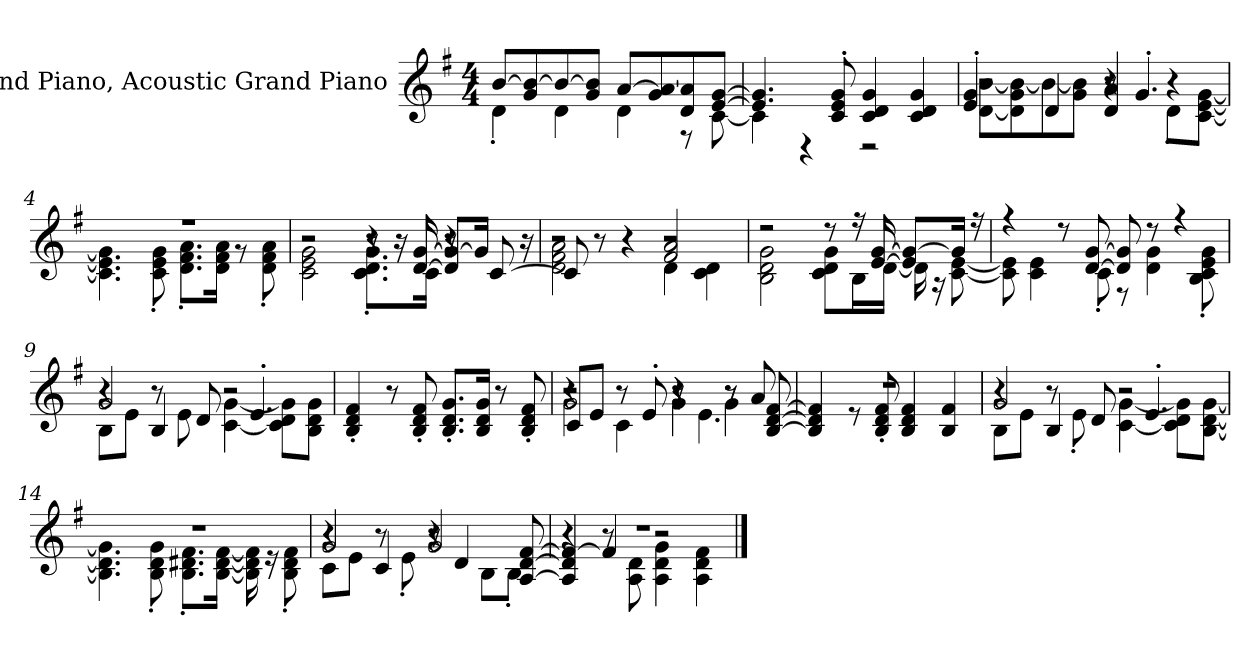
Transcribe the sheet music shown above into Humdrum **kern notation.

**kern
*part1
*staff1
*I"Grand Piano, Acoustic Grand Piano
*I'Pno
*clefG2
*k[f#]
*M4/4
*MM120
=1
*^
[8bi/L	4d'i\
8gi/ 8b/_	.
8b/_	4di\
8gi/ 8b/]J	.
[8ai/L	4di\
8gi/ 8a/_	.
8di/ 8a/]	8r
[8ei/ [8gi/J	[8ci\
=2	=2
4.e/] 4.g/]	4c\]
.	4r
8ci/' 8ei/' 8gi/'	.
4ci/ 4di/ 4gi/	2r
4ci/ 4di/ 4gi/	.
=3	=3
*	*^
2r	[8di\ [8bi\L	4ei/' 4gi/'
.	8d\] 8gi\ 8b\_	.
.	8b\_	4di/
.	8gi\ 8b\]J	.
8r	4r	4di/ 4ai/
4.g'i/	.	.
.	8d'i\L	4r
.	[8ci\ [8ei\ [8gi\J	.
*	*v	*v
=4	=4
1r	4.c\] 4.e\] 4.g\]
.	8ci\' 8ei\' 8gi\'
.	8.di\' 8.f#i\' 8.ai\'L
.	16di\ 16f#i\ 16ai\Jk
.	8r
.	8di\' 8f#i\' 8ai\'
!!LO:LB:g=z	!!
=5	=5
*	*^
2r	2cj\ 2ej\ 2gj\	2r
8r	8.cZ\' 8.dj\' 8.gj\'L	4r
16r	.	.
[16dZ/ [16gZ/	16cZ\Jk	.
8d/] 8g/_L	4r	8r
16g/Jk]	.	[8cj/
16r	.	.
=6	=6	=6
2r	2dj\ 2f#j\ 2aj\	8c/]
.	.	8r
.	.	4r
2f#j/ 2aZ/	4dj\	2r
.	4cZ\ 4dj\	.
*	*v	*v
=7	=7
2r	2Bj\ 2dj\ 2gj\
8r	8cZ\ 8dZ\ 8gZ\L
16r	16BZ\L
[16eZ/ [16gZ/	[16dZ\JJ
8e/] 8g/_L	16d\]
.	16r
16g/Jk]	[8cj\ [8ej\
16r	.
=8	=8
4r	8c\] 8e\]
.	4cj\ 4eZ\
8r	.
[8dj/ [8gZ/	8c'j\
8d/] 8g/]	8r
8r	4dZ\ 4gj\
4r	.
.	8Bj\' 8cj\' 8ei\' 8gi\'
!!LO:LB:g=z	!!
=9	=9
*	*^
2gi/	8Bi\L	4r
.	8ei\J	.
.	8r	4Bi/
.	8ei\	.
2r	[4ci\ [4gi\	8di/
.	.	4.e'i/
.	8c\] 8di\ 8g\]L	.
.	8Bi\ 8di\ 8gi\J	.
*v	*v	*v
=10
4Bi/' 4di/' 4f#i/'
8r
8Bi/' 8di/' 8f#i/'
8.Bi/' 8.di/' 8.gi/'L
16Bi/ 16di/ 16gi/Jk
8r
8Bi/' 8di/' 8f#i/'
=11
*^
*	*^
*	*	*^
2r	2gi\	8ci/L	4r
.	.	8ei/J	.
.	.	8r	4ci\
.	.	8e'i/	.
4r	4gi\	4r	8r
.	.	.	4.ei\
8r	4gi\	8r	.
8ai/	.	[8Bi/ [8di/ [8f#i/	.
*	*v	*v	*v
=12	=12
1r	4B/] 4d/] 4f#/]
.	8r
.	8Bi/' 8di/' 8f#i/'
.	4Bi/ 4di/ 4f#i/
.	4Bi/ 4f#i/
!!LO:LB:g=z	!!
=13	=13
*	*^
2gi/	8Bi\L	4r
.	8ei\J	.
.	8r	4Bi/
.	8e'i\	.
2r	[4ci\ [4gi\	8di/
.	.	4.e'i/
.	8c\] 8di\ 8g\]L	.
.	[8Bi\ [8di\ [8gi\J	.
*	*v	*v
=14	=14
1r	4.B\] 4.d\] 4.g\]
.	8Bi\' 8di\' 8gi\'
.	8.Bi\' 8.d#Xi\' 8.f#i\'L
.	[16Bi\ [16d#i\ [16f#i\Jk
.	16B\] 16d#\] 16f#\]
.	16r
.	8Bi\' 8d#i\' 8f#i\'
=15	=15
*	*^
2gi/	8ci\L	4r
.	8ei\J	.
.	8r	4ci/
.	8e'i\	.
2gi/	4r	8r
.	.	4di/
.	8Bi\L	.
.	8B'i\J	[8Ai/ [8di/ [8f#i/
=16	=16	=16
1r	4r	4A/] 4d/] 4f#/_
.	8r	4f#/]
.	8Ai\ 8di\	.
.	4Ai\ 4di\ 4gi\	2r
.	4Ai\ 4di\ 4f#i\	.
*v	*v	*v
==
*-
